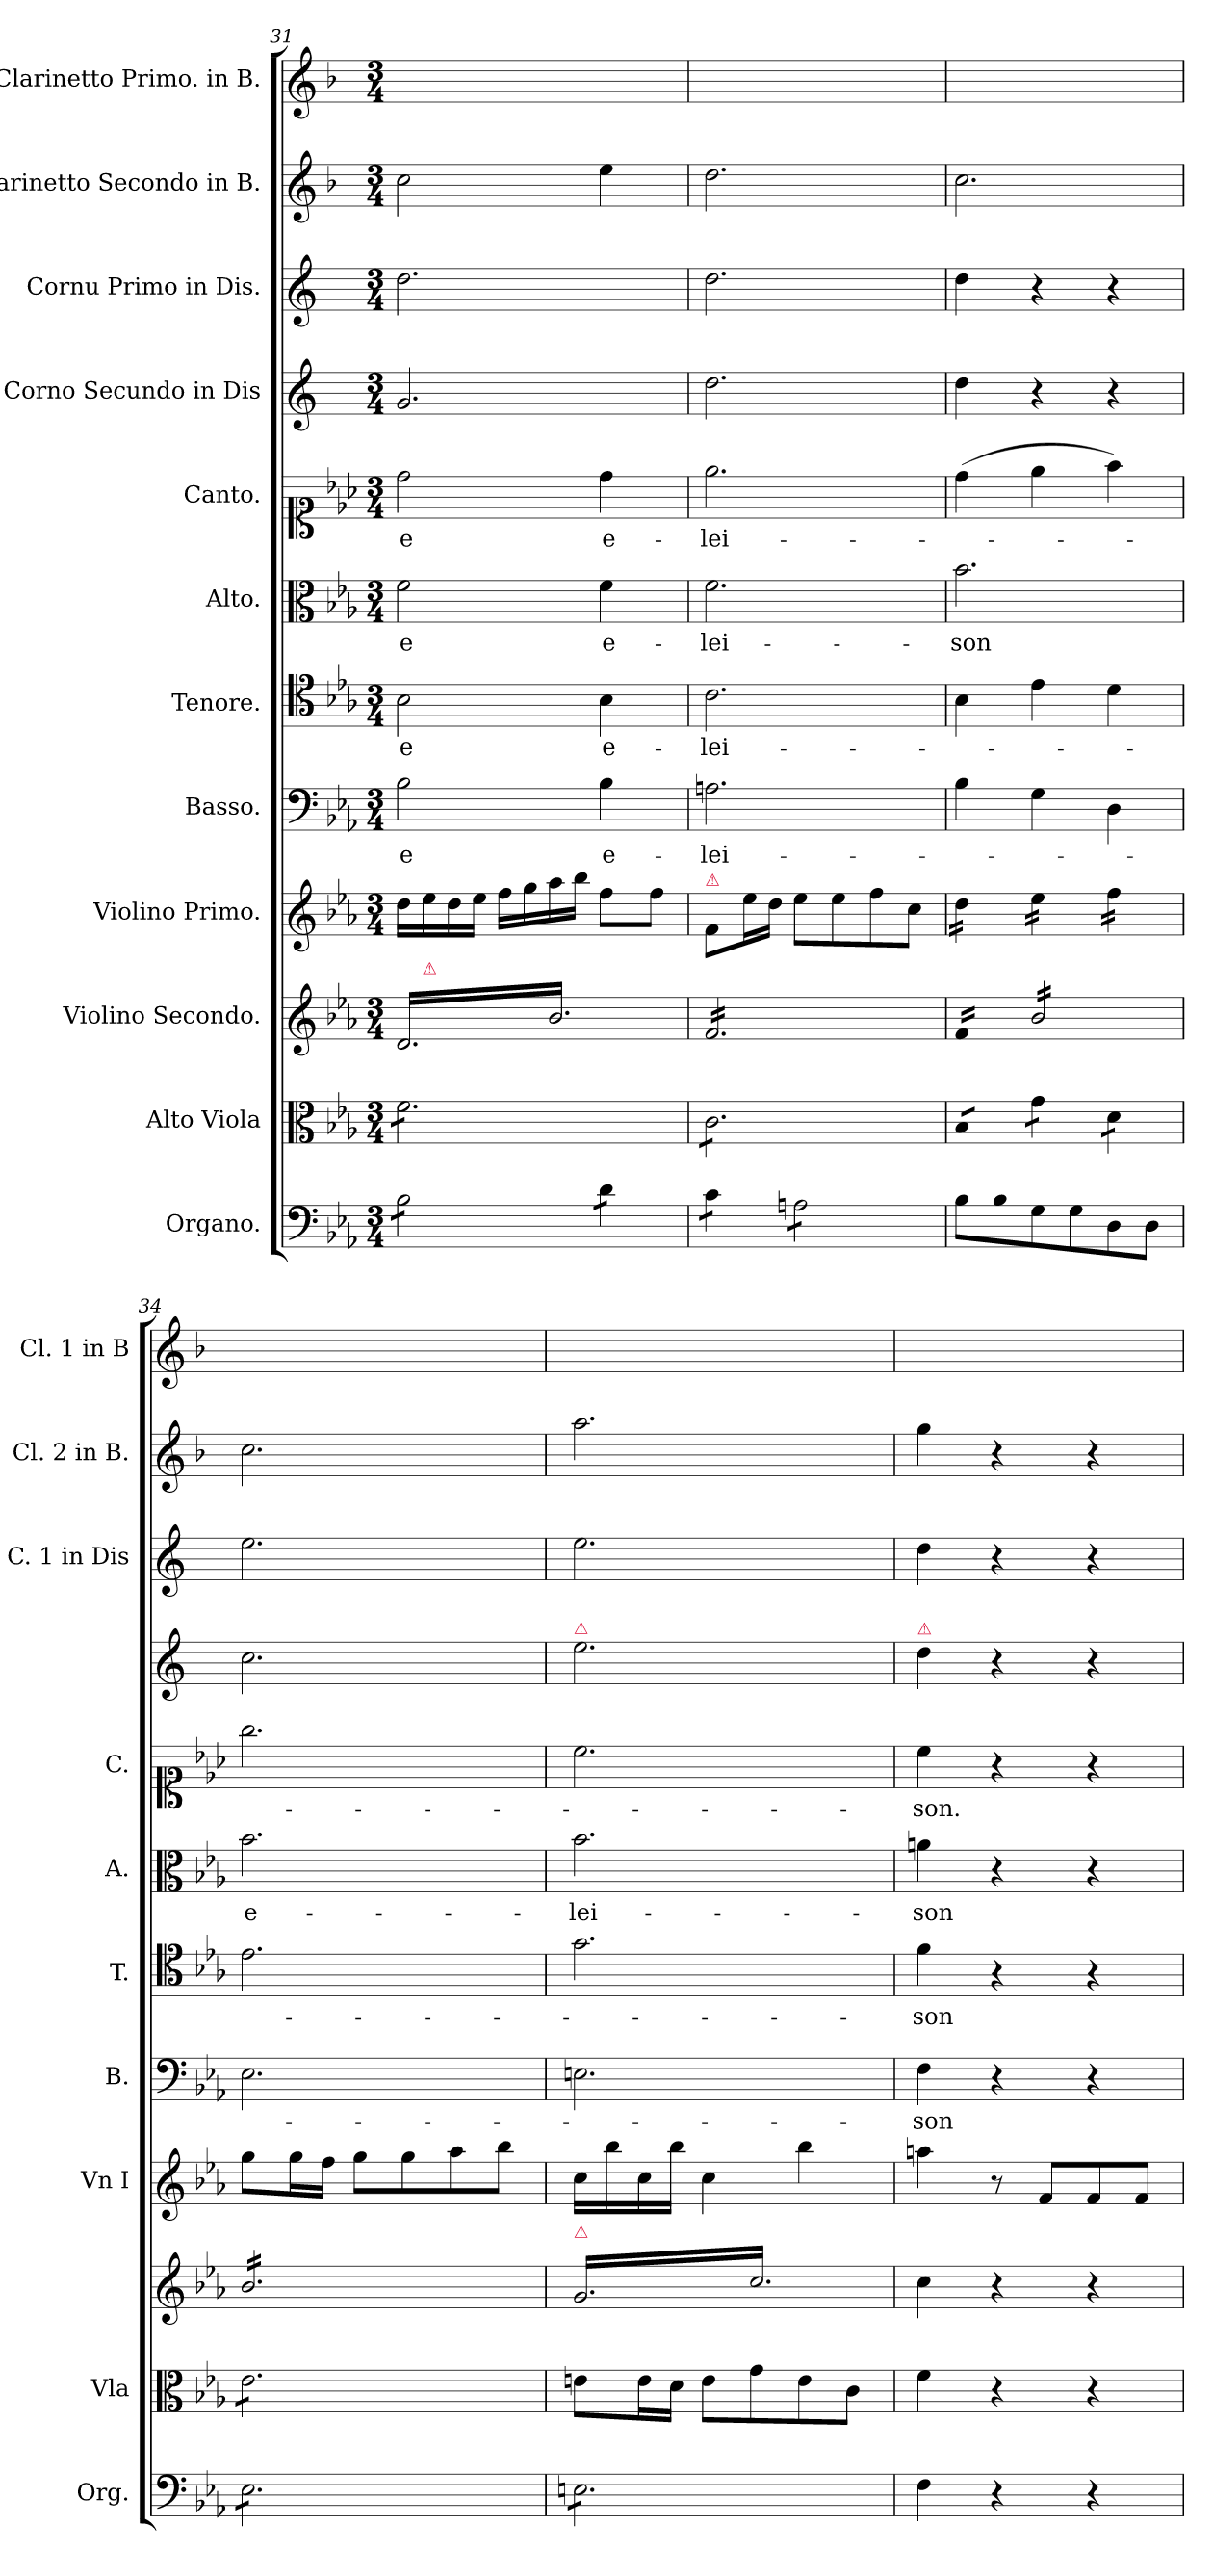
**kern	**kern	**kern	**kern	**kern	**text	**kern	**text	**kern	**text	**kern	**text	**kern	**kern	**kern	**kern
*part12	*part11	*part10	*part9	*part8	*part8	*part7	*part7	*part6	*part6	*part5	*part5	*part4	*part3	*part2	*part1
*staff12	*staff11	*staff10	*staff9	*staff8	*staff8	*staff7	*staff7	*staff6	*staff6	*staff5	*staff5	*staff4	*staff3	*staff2	*staff1
*I"Organo.	*I"Alto Viola	*I"Violino Secondo.	*I"Violino Primo.	*I"Basso.	*	*I"Tenore.	*	*I"Alto.	*	*I"Canto.	*	*I"Corno Secundo in Dis	*I"Cornu Primo in Dis.	*I"Clarinetto Secondo in B.	*I"Clarinetto Primo. in B.
*I'Org.	*I'Vla	*	*I'Vn I	*I'B.	*	*I'T.	*	*I'A.	*	*I'C.	*	*	*I'C. 1 in Dis	*I'Cl. 2 in B.	*I'Cl. 1 in B
*clefF4	*clefC3	*clefG2	*clefG2	*clefF4	*	*clefC4	*	*clefC3	*	*clefC1	*	*clefG2	*clefG2	*clefG2	*clefG2
*	*	*	*	*	*	*	*	*	*	*	*	*ITrd-2c-3	*ITrd5c9	*ITrd1c2	*ITrd1c2
*k[b-e-a-]	*k[b-e-a-]	*k[b-e-a-]	*k[b-e-a-]	*k[b-e-a-]	*	*k[b-e-a-]	*	*k[b-e-a-]	*	*k[b-e-a-]	*	*k[b-e-a-]	*k[b-e-a-]	*k[b-e-a-]	*k[b-e-a-]
*E-:	*E-:	*E-:	*E-:	*E-:	*	*E-:	*	*E-:	*	*E-:	*	*E-:	*E-:	*E-:	*E-:
*M3/4	*M3/4	*M3/4	*M3/4	*M3/4	*	*M3/4	*	*M3/4	*	*M3/4	*	*M3/4	*M3/4	*M3/4	*M3/4
=31	=31	=31	=31	=31	=31	=31	=31	=31	=31	=31	=31	=31	=31	=31	=31
*	*	*^	*	*	*	*	*	*	*	*	*	*	*	*	*
*tremolo	*	*	*	*	*	*	*	*	*	*	*	*	*	*	*	*
*	*tremolo	*	*	*	*	*	*	*	*	*	*	*	*	*	*	*
*	*	*tremolo	*	*	*	*	*	*	*	*	*	*	*	*	*	*
8B-\L	8f\L	16d/LL	16ryy	16dd\LL	2B-\	-e	2B-\	-e	2f\	-e	2dd\	-e	2.b-/	2.f\	2b-\	2.ryy
!	!	!	!LO:TX:a:color=crimson:t=⚠	!	!	!	!	!	!	!	!	!	!	!	!	!
.	.	16b-/	2ryy	16ee-\	.	.	.	.	.	.	.	.	.	.	.	.
8B-\	8f\	16d/	.	16dd\	.	.	.	.	.	.	.	.	.	.	.	.
.	.	16b-/	.	16ee-\JJ	.	.	.	.	.	.	.	.	.	.	.	.
8B-\	8f\	16d/	.	16ff\LL	.	.	.	.	.	.	.	.	.	.	.	.
.	.	16b-/	.	16gg\	.	.	.	.	.	.	.	.	.	.	.	.
8B-\J	8f\	16d/	.	16aa-\	.	.	.	.	.	.	.	.	.	.	.	.
.	.	16b-/	.	16bb-\JJ	.	.	.	.	.	.	.	.	.	.	.	.
8d\L	8f\	16d/	.	8ff\L	4B-\	e-	4B-\	e-	4f\	e-	4dd\	e-	.	.	4dd\	.
.	.	16b-/	8.ryy	.	.	.	.	.	.	.	.	.	.	.	.	.
8d\J	8f\J	16d/	.	8ff\J	.	.	.	.	.	.	.	.	.	.	.	.
.	.	16b-/JJ	.	.	.	.	.	.	.	.	.	.	.	.	.	.
=32	=32	=32	=32	=32	=32	=32	=32	=32	=32	=32	=32	=32	=32	=32	=32	=32
!	!	!	!	!LO:TX:a:color=crimson:t=⚠	!	!	!	!	!	!	!	!	!	!	!	!
*	*	*v	*v	*	*	*	*	*	*	*	*	*	*	*	*	*
8c\L	8c\L	16f/LL	8f/L	2.An\	-lei-	2.c\	-lei-	2.f\	-lei-	2.ee-\	-lei-	2.ff\	2.f\	2.cc\	2.ryy
.	.	16f/	.	.	.	.	.	.	.	.	.	.	.	.	.
8c\J	8c\	16f/	16ee-\L	.	.	.	.	.	.	.	.	.	.	.	.
.	.	16f/	16dd\JJ	.	.	.	.	.	.	.	.	.	.	.	.
8An\L	8c\	16f/	8ee-\L	.	.	.	.	.	.	.	.	.	.	.	.
.	.	16f/	.	.	.	.	.	.	.	.	.	.	.	.	.
8An\	8c\	16f/	8ee-\	.	.	.	.	.	.	.	.	.	.	.	.
.	.	16f/	.	.	.	.	.	.	.	.	.	.	.	.	.
8An\	8c\	16f/	8ff\	.	.	.	.	.	.	.	.	.	.	.	.
.	.	16f/	.	.	.	.	.	.	.	.	.	.	.	.	.
8An\J	8c\J	16f/	8cc\J	.	.	.	.	.	.	.	.	.	.	.	.
*Xtremolo	*	*	*	*	*	*	*	*	*	*	*	*	*	*	*
.	.	16f/JJ	.	.	.	.	.	.	.	.	.	.	.	.	.
=33	=33	=33	=33	=33	=33	=33	=33	=33	=33	=33	=33	=33	=33	=33	=33
*	*	*	*tremolo	*	*	*	*	*	*	*	*	*	*	*	*
8B-\L	8B-/L	16f/LL	16dd\LL	4B-\	.	4B-\	.	2.b-\	-son	(4dd\	.	4ff\	4f\	2.b-\	2.ryy
.	.	16f/	16dd\	.	.	.	.	.	.	.	.	.	.	.	.
8B-\	8B-/J	16f/	16dd\	.	.	.	.	.	.	.	.	.	.	.	.
.	.	16f/JJ	16dd\JJ	.	.	.	.	.	.	.	.	.	.	.	.
8G\	8g\L	16b-/LL	16ee-\LL	4G\	.	4e-\	.	.	.	4ee-\	.	4r	4r	.	.
.	.	16b-/	16ee-\	.	.	.	.	.	.	.	.	.	.	.	.
8G\	8g\J	16b-/	16ee-\	.	.	.	.	.	.	.	.	.	.	.	.
.	.	16b-/	16ee-\JJ	.	.	.	.	.	.	.	.	.	.	.	.
8D\	8d\L	16b-/	16ff\LL	4D\	.	4d\	.	.	.	4ff\)	.	4r	4r	.	.
.	.	16b-/	16ff\	.	.	.	.	.	.	.	.	.	.	.	.
8D\J	8d\J	16b-/	16ff\	.	.	.	.	.	.	.	.	.	.	.	.
.	.	16b-/JJ	16ff\JJ	.	.	.	.	.	.	.	.	.	.	.	.
*	*	*	*Xtremolo	*	*	*	*	*	*	*	*	*	*	*	*
=34	=34	=34	=34	=34	=34	=34	=34	=34	=34	=34	=34	=34	=34	=34	=34
*tremolo	*	*	*	*	*	*	*	*	*	*	*	*	*	*	*
8E-\L	8e-\L	16b-/LL	8gg\L	2.E-\	.	2.e-\	.	2.b-\	e-	2.gg\	.	2.ee-\	2.g\	2.b-\	2.ryy
.	.	16b-/	.	.	.	.	.	.	.	.	.	.	.	.	.
8E-\	8e-\	16b-/	16gg\L	.	.	.	.	.	.	.	.	.	.	.	.
.	.	16b-/	16ff\JJ	.	.	.	.	.	.	.	.	.	.	.	.
8E-\	8e-\	16b-/	8gg\L	.	.	.	.	.	.	.	.	.	.	.	.
.	.	16b-/	.	.	.	.	.	.	.	.	.	.	.	.	.
8E-\	8e-\	16b-/	8gg\	.	.	.	.	.	.	.	.	.	.	.	.
.	.	16b-/	.	.	.	.	.	.	.	.	.	.	.	.	.
8E-\	8e-\	16b-/	8aa-\	.	.	.	.	.	.	.	.	.	.	.	.
.	.	16b-/	.	.	.	.	.	.	.	.	.	.	.	.	.
8E-\J	8e-\J	16b-/	8bb-\J	.	.	.	.	.	.	.	.	.	.	.	.
*	*Xtremolo	*	*	*	*	*	*	*	*	*	*	*	*	*	*
.	.	16b-/JJ	.	.	.	.	.	.	.	.	.	.	.	.	.
=35	=35	=35	=35	=35	=35	=35	=35	=35	=35	=35	=35	=35	=35	=35	=35
!	!	!	!	!	!	!	!	!	!	!	!	!LO:TX:a:color=crimson:t=⚠	!	!	!
!	!	!LO:TX:a:color=crimson:t=⚠	!	!	!	!	!	!	!	!	!	!	!	!	!
8En\L	8en\L	16g/LL	16cc\LL	2.En\	.	2.g\	.	2.b-\	-lei-	2.cc\	.	2.gg\	2.g\	2.gg\	2.ryy
.	.	16cc/	16bb-\	.	.	.	.	.	.	.	.	.	.	.	.
8En\	16e\L	16g/	16cc\	.	.	.	.	.	.	.	.	.	.	.	.
.	16d\JJ	16cc/	16bb-\JJ	.	.	.	.	.	.	.	.	.	.	.	.
8En\	8e\L	16g/	4cc\	.	.	.	.	.	.	.	.	.	.	.	.
.	.	16cc/	.	.	.	.	.	.	.	.	.	.	.	.	.
8En\	8g\	16g/	.	.	.	.	.	.	.	.	.	.	.	.	.
.	.	16cc/	.	.	.	.	.	.	.	.	.	.	.	.	.
8En\	8e\	16g/	4bb-\	.	.	.	.	.	.	.	.	.	.	.	.
.	.	16cc/	.	.	.	.	.	.	.	.	.	.	.	.	.
8En\J	8c\J	16g/	.	.	.	.	.	.	.	.	.	.	.	.	.
*Xtremolo	*	*	*	*	*	*	*	*	*	*	*	*	*	*	*
.	.	16cc/JJ	.	.	.	.	.	.	.	.	.	.	.	.	.
*	*	*Xtremolo	*	*	*	*	*	*	*	*	*	*	*	*	*
=36	=36	=36	=36	=36	=36	=36	=36	=36	=36	=36	=36	=36	=36	=36	=36
!	!	!	!	!	!	!	!	!	!	!	!	!LO:TX:a:color=crimson:t=⚠	!	!	!
4F\	4f\	4cc\	4aan\	4F\	-son	4f\	-son	4an\	-son	4cc\	-son.	4ff\	4f\	4ff\	2.ryy
.	.	.	.	.	.	.	.	.	.	.	.	.	.	.	.
.	.	.	.	.	.	.	.	.	.	.	.	.	.	.	.
.	.	.	.	.	.	.	.	.	.	.	.	.	.	.	.
4r	4r	4r	8r	4r	.	4r	.	4r	.	4r	.	4r	4r	4r	.
.	.	.	.	.	.	.	.	.	.	.	.	.	.	.	.
.	.	.	8f/L	.	.	.	.	.	.	.	.	.	.	.	.
4r	4r	4r	8f/	4r	.	4r	.	4r	.	4r	.	4r	4r	4r	.
.	.	.	8f/J	.	.	.	.	.	.	.	.	.	.	.	.
=	=	=	=	=	=	=	=	=	=	=	=	=	=	=	=
*-	*-	*-	*-	*-	*-	*-	*-	*-	*-	*-	*-	*-	*-	*-	*-
